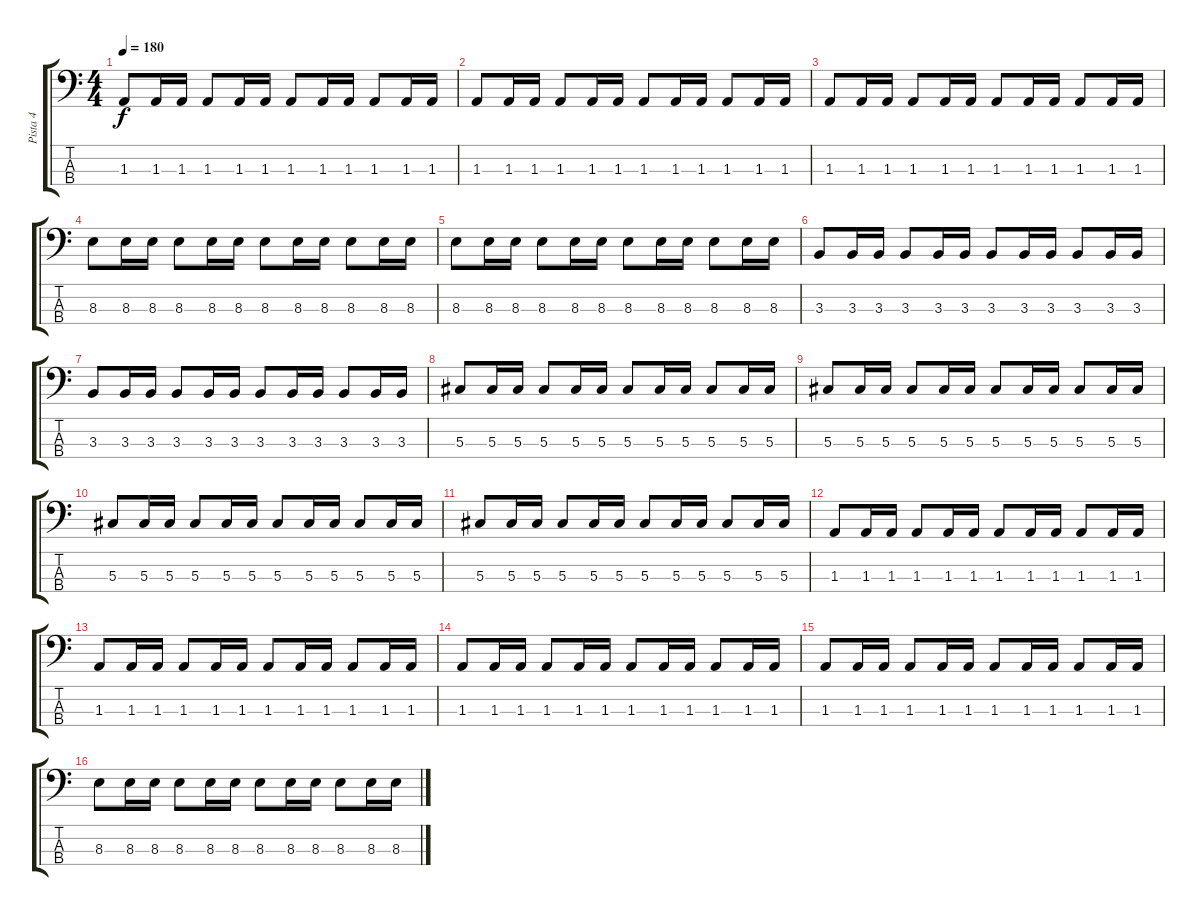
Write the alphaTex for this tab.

\track ("Pista 4" "Pista 4") {instrument electricbassfinger}
\staff {score tabs}
\tuning (Gb2 Db2 Ab1 Eb1) {hide}
\ts (4 4)
\tempo 180
\clef f4
\ks c
1.3.8{dy f} 1.3.16 1.3.16 1.3.8 1.3.16 1.3.16 1.3.8 1.3.16 1.3.16 1.3.8 1.3.16 1.3.16 |
1.3.8 1.3.16 1.3.16 1.3.8 1.3.16 1.3.16 1.3.8 1.3.16 1.3.16 1.3.8 1.3.16 1.3.16 |
1.3.8 1.3.16 1.3.16 1.3.8 1.3.16 1.3.16 1.3.8 1.3.16 1.3.16 1.3.8 1.3.16 1.3.16 |
8.3.8 8.3.16 8.3.16 8.3.8 8.3.16 8.3.16 8.3.8 8.3.16 8.3.16 8.3.8 8.3.16 8.3.16 |
8.3.8 8.3.16 8.3.16 8.3.8 8.3.16 8.3.16 8.3.8 8.3.16 8.3.16 8.3.8 8.3.16 8.3.16 |
3.3.8 3.3.16 3.3.16 3.3.8 3.3.16 3.3.16 3.3.8 3.3.16 3.3.16 3.3.8 3.3.16 3.3.16 |
3.3.8 3.3.16 3.3.16 3.3.8 3.3.16 3.3.16 3.3.8 3.3.16 3.3.16 3.3.8 3.3.16 3.3.16 |
5.3.8 5.3.16 5.3.16 5.3.8 5.3.16 5.3.16 5.3.8 5.3.16 5.3.16 5.3.8 5.3.16 5.3.16 |
5.3.8 5.3.16 5.3.16 5.3.8 5.3.16 5.3.16 5.3.8 5.3.16 5.3.16 5.3.8 5.3.16 5.3.16 |
5.3.8 5.3.16 5.3.16 5.3.8 5.3.16 5.3.16 5.3.8 5.3.16 5.3.16 5.3.8 5.3.16 5.3.16 |
5.3.8 5.3.16 5.3.16 5.3.8 5.3.16 5.3.16 5.3.8 5.3.16 5.3.16 5.3.8 5.3.16 5.3.16 |
1.3.8 1.3.16 1.3.16 1.3.8 1.3.16 1.3.16 1.3.8 1.3.16 1.3.16 1.3.8 1.3.16 1.3.16 |
1.3.8 1.3.16 1.3.16 1.3.8 1.3.16 1.3.16 1.3.8 1.3.16 1.3.16 1.3.8 1.3.16 1.3.16 |
1.3.8 1.3.16 1.3.16 1.3.8 1.3.16 1.3.16 1.3.8 1.3.16 1.3.16 1.3.8 1.3.16 1.3.16 |
1.3.8 1.3.16 1.3.16 1.3.8 1.3.16 1.3.16 1.3.8 1.3.16 1.3.16 1.3.8 1.3.16 1.3.16 |
8.3.8 8.3.16 8.3.16 8.3.8 8.3.16 8.3.16 8.3.8 8.3.16 8.3.16 8.3.8 8.3.16 8.3.16
